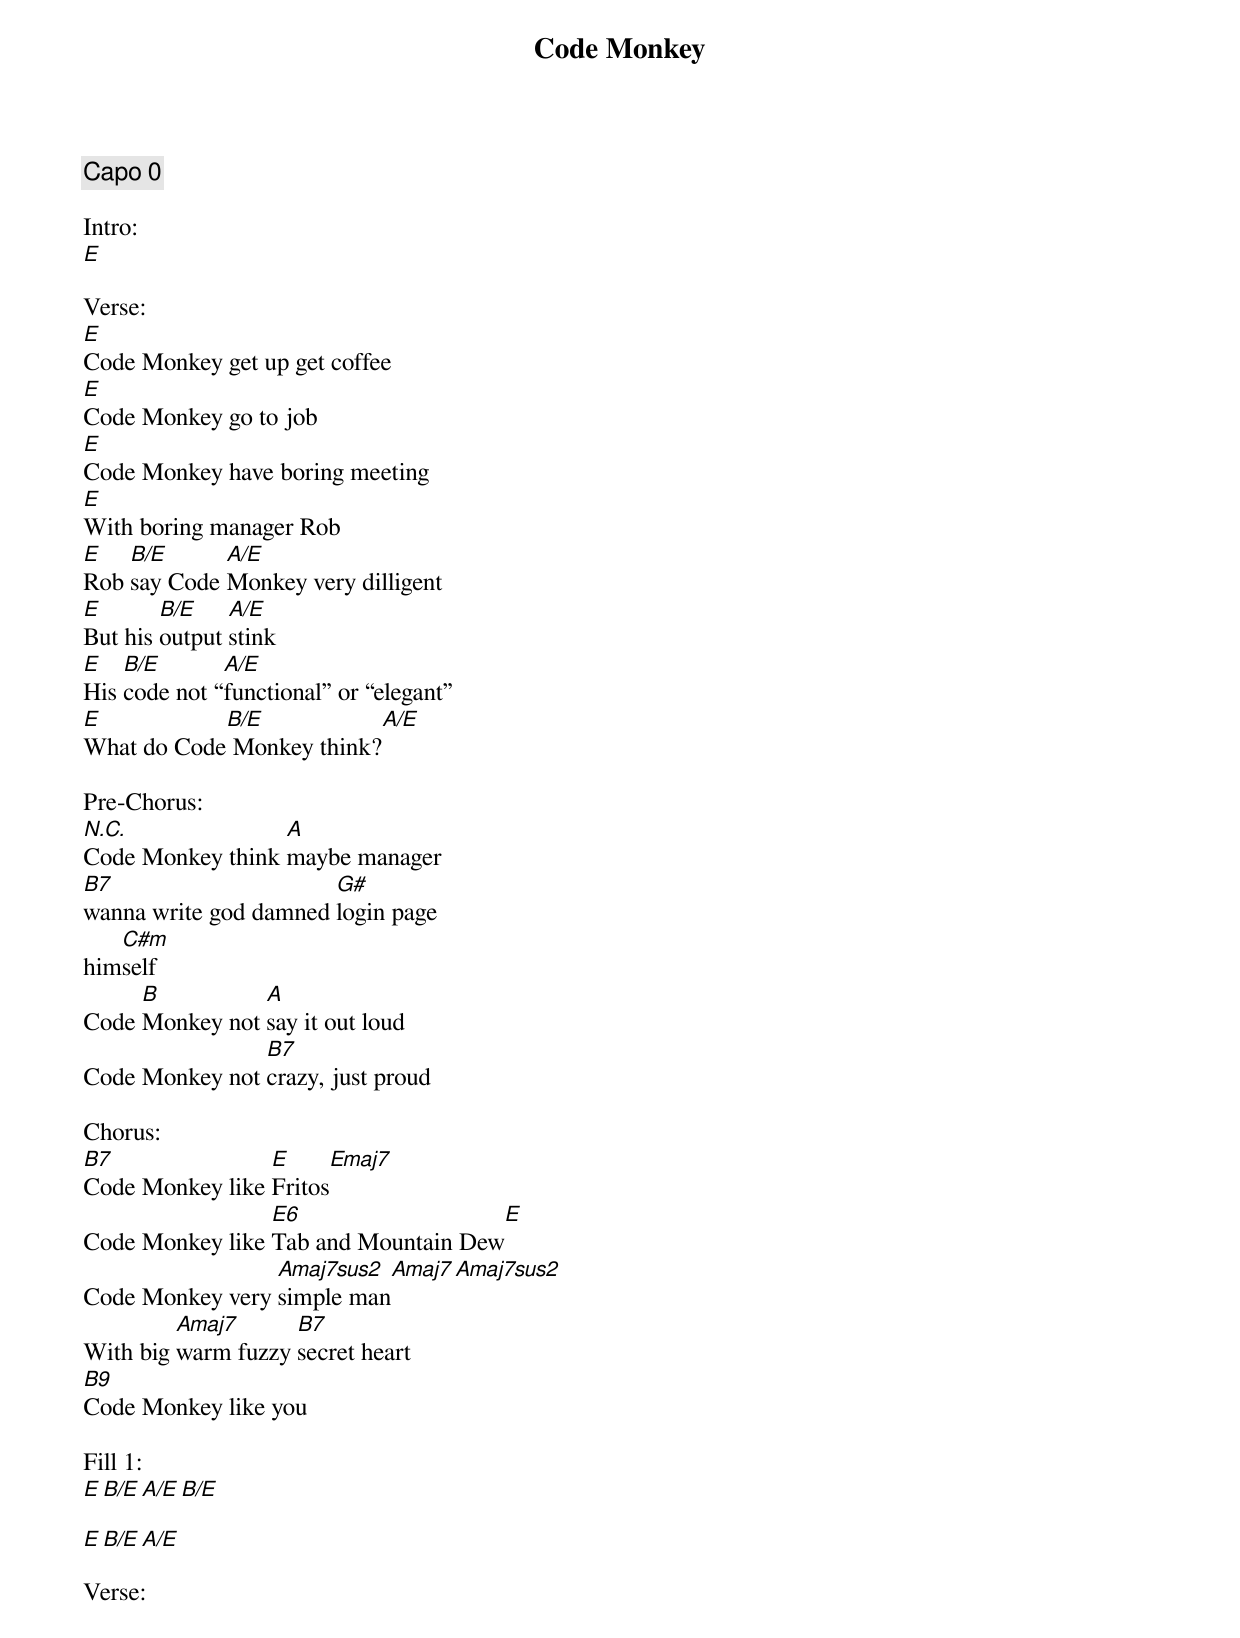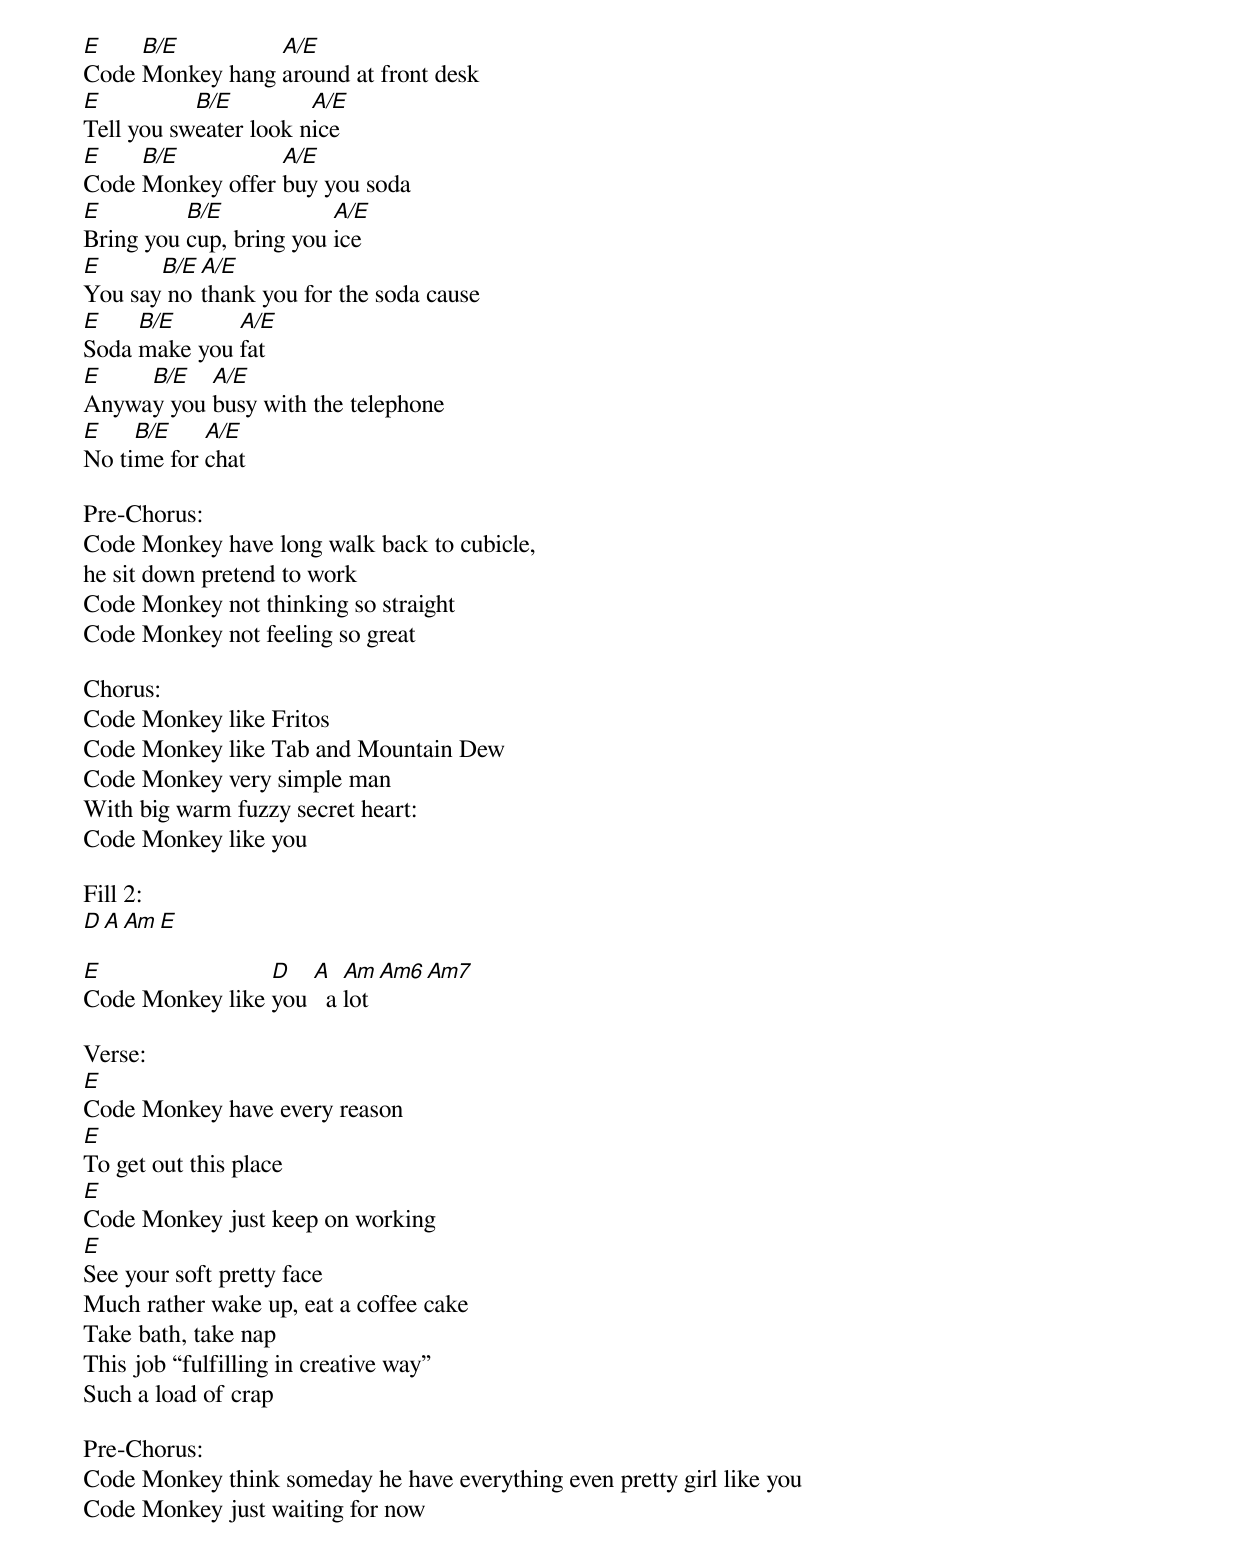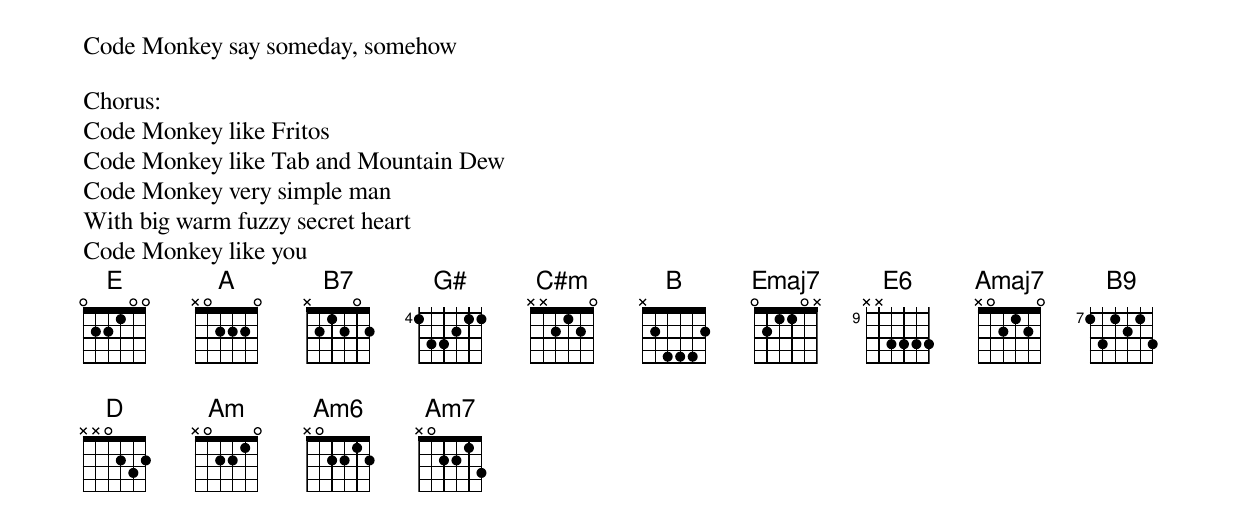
{title:Code Monkey}
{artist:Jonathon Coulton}
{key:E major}
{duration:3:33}
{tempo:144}
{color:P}

{comment: Capo 0}

Intro:
[E]

Verse:
[E]Code Monkey get up get coffee
[E]Code Monkey go to job
[E]Code Monkey have boring meeting
[E]With boring manager Rob
[E]Rob [B/E]say Code [A/E]Monkey very dilligent
[E]But his [B/E]output [A/E]stink
[E]His [B/E]code not “[A/E]functional” or “elegant”
[E]What do Code[B/E] Monkey think?[A/E]

Pre-Chorus:
[N.C.]Code Monkey think [A]maybe manager
[B7]wanna write god damned [G#]login page
him[C#m]self
Code [B]Monkey not [A]say it out loud
Code Monkey not [B7]crazy, just proud

Chorus:
[B7]Code Monkey like [E]Fritos[Emaj7]
Code Monkey like [E6]Tab and Mountain Dew[E]
Code Monkey very [Amaj7sus2]simple man[Amaj7][Amaj7sus2]
With big [Amaj7]warm fuzzy [B7]secret heart
[B9]Code Monkey like you

Fill 1:
[E][B/E][A/E][B/E]

[E][B/E][A/E]

Verse:
[E]Code [B/E]Monkey hang [A/E]around at front desk
[E]Tell you sw[B/E]eater look n[A/E]ice
[E]Code [B/E]Monkey offer [A/E]buy you soda
[E]Bring you [B/E]cup, bring you [A/E]ice
[E]You say[B/E] no [A/E]thank you for the soda cause
[E]Soda [B/E]make you [A/E]fat
[E]Anywa[B/E]y you [A/E]busy with the telephone
[E]No ti[B/E]me for [A/E]chat

Pre-Chorus:
Code Monkey have long walk back to cubicle,
he sit down pretend to work
Code Monkey not thinking so straight
Code Monkey not feeling so great

Chorus:
Code Monkey like Fritos
Code Monkey like Tab and Mountain Dew
Code Monkey very simple man
With big warm fuzzy secret heart:
Code Monkey like you

Fill 2:
[D][A][Am][E]

[E]Code Monkey like [D]you [A]  a [Am]lot[Am6][Am7]

Verse:
[E]Code Monkey have every reason
[E]To get out this place
[E]Code Monkey just keep on working
[E]See your soft pretty face
Much rather wake up, eat a coffee cake
Take bath, take nap
This job “fulfilling in creative way”
Such a load of crap

Pre-Chorus:
Code Monkey think someday he have everything even pretty girl like you
Code Monkey just waiting for now
Code Monkey say someday, somehow

Chorus:
Code Monkey like Fritos
Code Monkey like Tab and Mountain Dew
Code Monkey very simple man
With big warm fuzzy secret heart
Code Monkey like you
